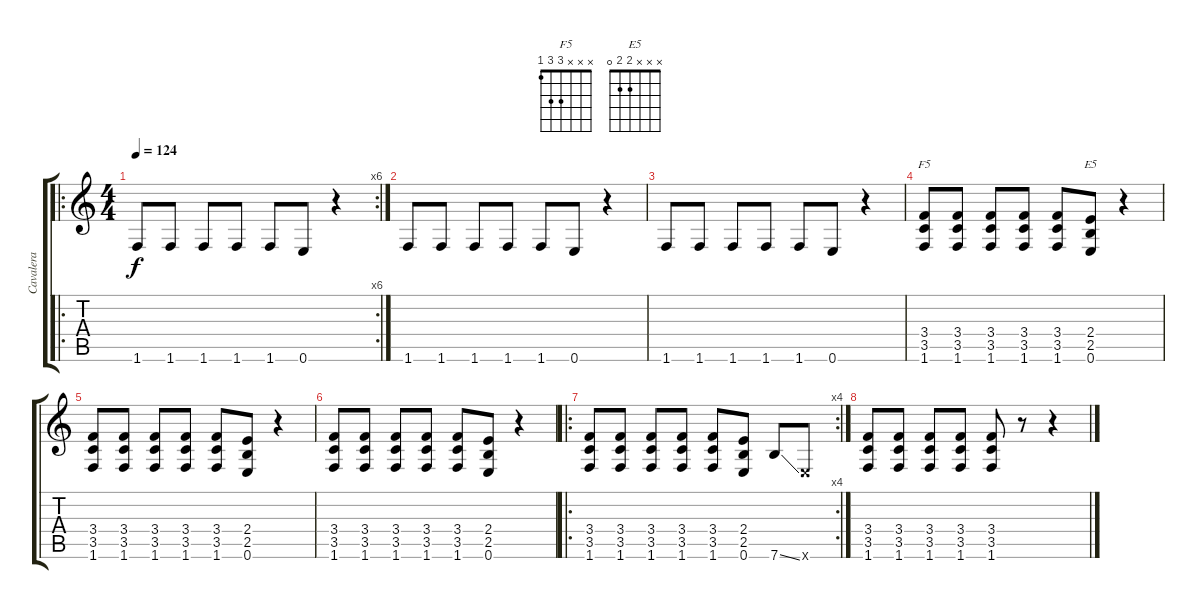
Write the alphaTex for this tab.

\track ("Cavalera" "Cavalera") {instrument distortionguitar}
\staff {score tabs}
\tuning (E4 B3 G3 D3 A2 E2) {hide}
\chord ("F5" x x x 3 3 1)
\chord ("E5" x x x 2 2 0)
\ro
\rc 6
\ts (4 4)
\tempo 124
\clef g2
\ks c
1.6.8{dy f} 1.6.8 1.6.8 1.6.8 1.6.8 0.6.8 r.4 |
1.6.8 1.6.8 1.6.8 1.6.8 1.6.8 0.6.8 r.4 |
1.6.8 1.6.8 1.6.8 1.6.8 1.6.8 0.6.8 r.4 |
(3.4 3.5 1.6).8{ch "F5"} (3.4 3.5 1.6).8 (3.4 3.5 1.6).8 (3.4 3.5 1.6).8 (3.4 3.5 1.6).8 (2.4 2.5 0.6).8{ch "E5"} r.4 |
(3.4 3.5 1.6).8 (3.4 3.5 1.6).8 (3.4 3.5 1.6).8 (3.4 3.5 1.6).8 (3.4 3.5 1.6).8 (2.4 2.5 0.6).8 r.4 |
(3.4 3.5 1.6).8 (3.4 3.5 1.6).8 (3.4 3.5 1.6).8 (3.4 3.5 1.6).8 (3.4 3.5 1.6).8 (2.4 2.5 0.6).8 r.4 |
\ro
\rc 4
(3.4 3.5 1.6).8 (3.4 3.5 1.6).8 (3.4 3.5 1.6).8 (3.4 3.5 1.6).8 (3.4 3.5 1.6).8 (2.4 2.5 0.6).8 7.6{ss}.8 0.6{x}.8 |
(3.4 3.5 1.6).8 (3.4 3.5 1.6).8 (3.4 3.5 1.6).8 (3.4 3.5 1.6).8 (3.4 3.5 1.6).8 r.8 r.4
